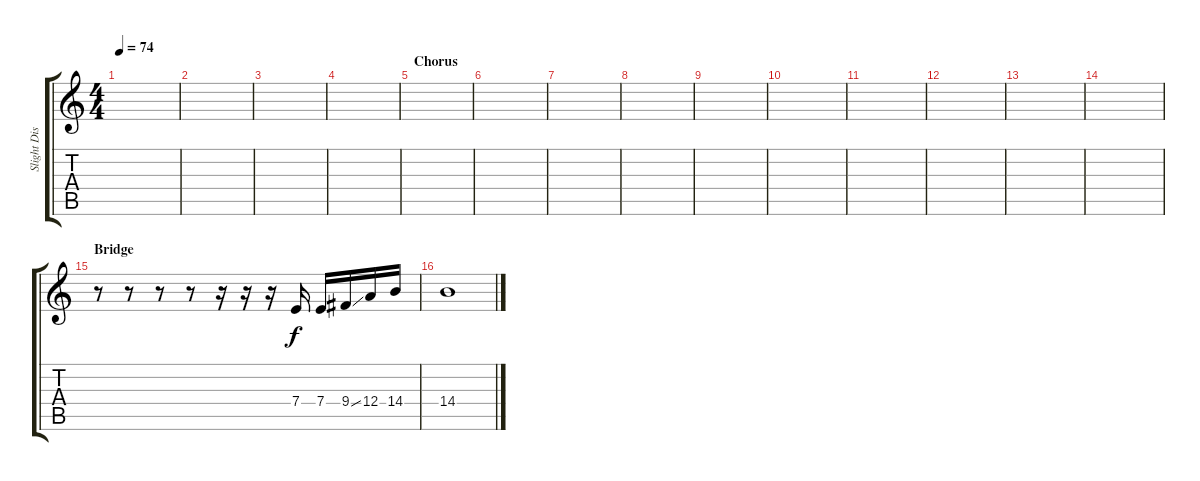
\track ("Slight Distortion" "Slight Dis") {instrument distortionguitar}
\staff {score tabs}
\tuning (B3 Gb3 D3 A2 E2 B1) {hide}
\ts (4 4)
\tempo 74
\clef g2
\ks c
|
|
|
|
\section ("" "Chorus")
|
|
|
|
|
|
|
|
|
|
\section ("" "Bridge")
r.8 r.8 r.8 r.8 r.16 r.16 r.16 7.4.16 7.4.16 9.4{ss}.16 12.4.16 14.4.16 |
14.4.1
